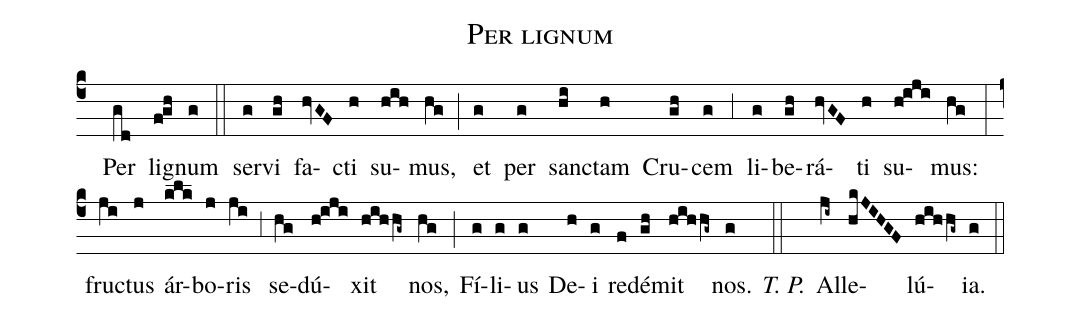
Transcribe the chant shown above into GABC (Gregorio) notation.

name:Per lignum;
mode:VIII;
office-part:Communiones;
%%
(c4) () Per(gd) li(f!gh)gnum(g) (::) ser(g)vi(gh) fa(hvGF)cti(h) su(hih)mus,(hg) (;) et(g) per(g) san(hi)ctam(h) Cru(gh)cem(g) (;3) li(g)be(gh)rá(hvGF)ti(h) su(h!iji)mus:(hg) (:) fru(ji)ctus(j) ár(klk)bo(j)ris(ji) (;3) se(hg)dú(h!iji)xit(hihhg~) nos,(hg) (;) Fí(g)li(g)us(g) De(h)i(g) re(f)dé(gh)mit(hihhg~) nos.(g) <i>T. P.</i>(::) Al(ji~)le(hkJIHGF)lú(hihhg~)ia.(g) (::)
